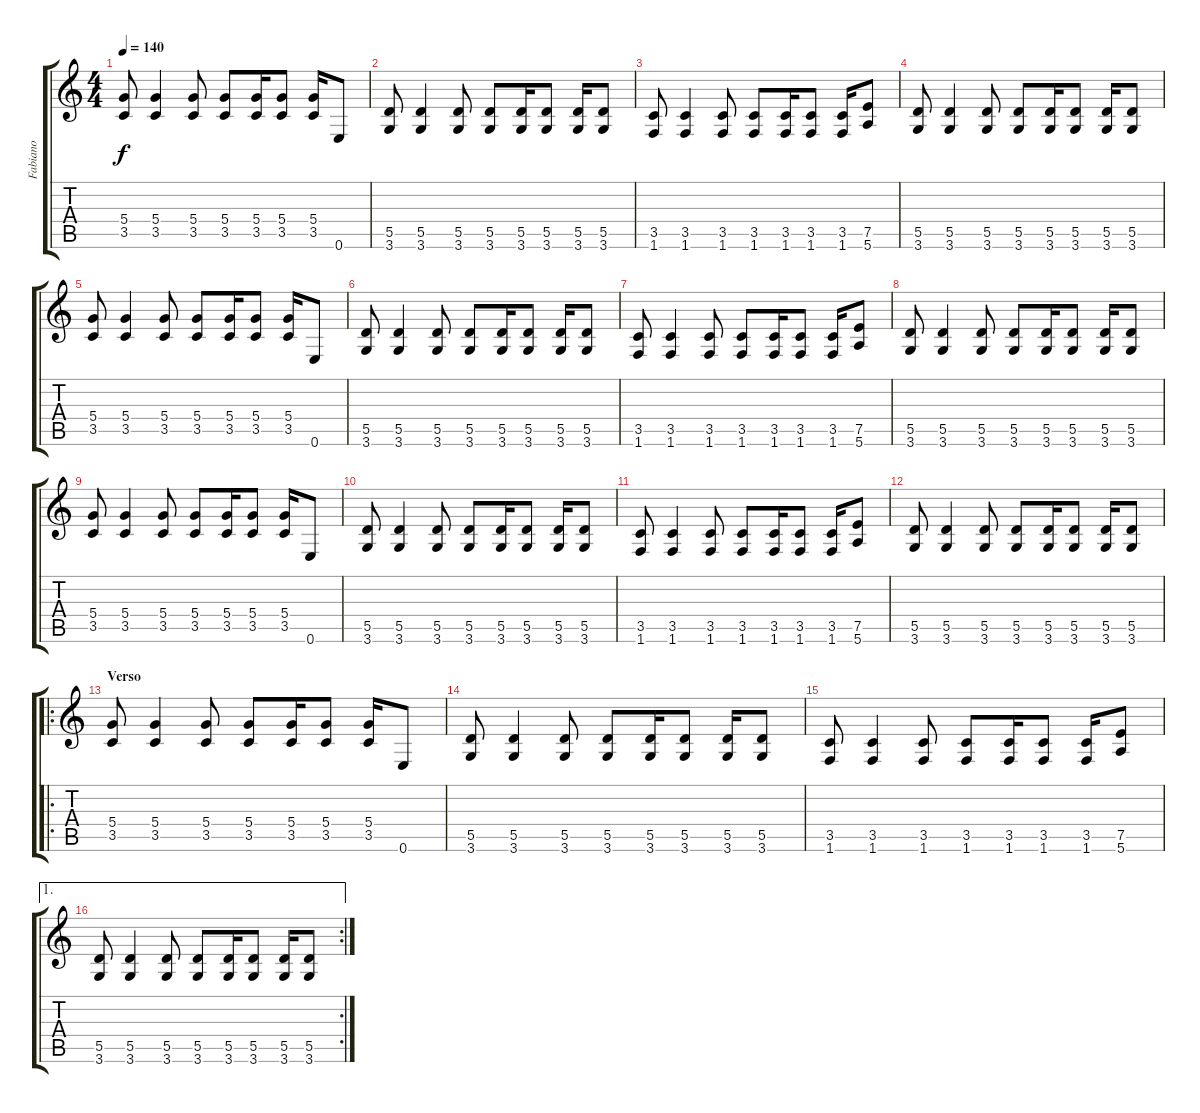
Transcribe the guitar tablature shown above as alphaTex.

\track ("Fabiano" "Fabiano") {instrument distortionguitar}
\staff {score tabs}
\tuning (E4 B3 G3 D3 A2 E2) {hide}
\ts (4 4)
\tempo 140
\clef g2
\ks c
(5.4 3.5).8{dy f instrument distortionguitar} (5.4 3.5).4 (5.4 3.5).8 (5.4 3.5).8 (5.4 3.5).16 (5.4 3.5).8 (5.4 3.5).16 0.6.8 |
(5.5 3.6).8 (5.5 3.6).4 (5.5 3.6).8 (5.5 3.6).8 (5.5 3.6).16 (5.5 3.6).8 (5.5 3.6).16 (5.5 3.6).8 |
(3.5 1.6).8 (3.5 1.6).4 (3.5 1.6).8 (3.5 1.6).8 (3.5 1.6).16 (3.5 1.6).8 (3.5 1.6).16 (7.5 5.6).8 |
(5.5 3.6).8 (5.5 3.6).4 (5.5 3.6).8 (5.5 3.6).8 (5.5 3.6).16 (5.5 3.6).8 (5.5 3.6).16 (5.5 3.6).8 |
(5.4 3.5).8 (5.4 3.5).4 (5.4 3.5).8 (5.4 3.5).8 (5.4 3.5).16 (5.4 3.5).8 (5.4 3.5).16 0.6.8 |
(5.5 3.6).8 (5.5 3.6).4 (5.5 3.6).8 (5.5 3.6).8 (5.5 3.6).16 (5.5 3.6).8 (5.5 3.6).16 (5.5 3.6).8 |
(3.5 1.6).8 (3.5 1.6).4 (3.5 1.6).8 (3.5 1.6).8 (3.5 1.6).16 (3.5 1.6).8 (3.5 1.6).16 (7.5 5.6).8 |
(5.5 3.6).8 (5.5 3.6).4 (5.5 3.6).8 (5.5 3.6).8 (5.5 3.6).16 (5.5 3.6).8 (5.5 3.6).16 (5.5 3.6).8 |
(5.4 3.5).8 (5.4 3.5).4 (5.4 3.5).8 (5.4 3.5).8 (5.4 3.5).16 (5.4 3.5).8 (5.4 3.5).16 0.6.8 |
(5.5 3.6).8 (5.5 3.6).4 (5.5 3.6).8 (5.5 3.6).8 (5.5 3.6).16 (5.5 3.6).8 (5.5 3.6).16 (5.5 3.6).8 |
(3.5 1.6).8 (3.5 1.6).4 (3.5 1.6).8 (3.5 1.6).8 (3.5 1.6).16 (3.5 1.6).8 (3.5 1.6).16 (7.5 5.6).8 |
(5.5 3.6).8 (5.5 3.6).4 (5.5 3.6).8 (5.5 3.6).8 (5.5 3.6).16 (5.5 3.6).8 (5.5 3.6).16 (5.5 3.6).8 |
\ro
\section ("" "Verso")
(5.4 3.5).8 (5.4 3.5).4 (5.4 3.5).8 (5.4 3.5).8 (5.4 3.5).16 (5.4 3.5).8 (5.4 3.5).16 0.6.8 |
(5.5 3.6).8 (5.5 3.6).4 (5.5 3.6).8 (5.5 3.6).8 (5.5 3.6).16 (5.5 3.6).8 (5.5 3.6).16 (5.5 3.6).8 |
(3.5 1.6).8 (3.5 1.6).4 (3.5 1.6).8 (3.5 1.6).8 (3.5 1.6).16 (3.5 1.6).8 (3.5 1.6).16 (7.5 5.6).8 |
\ae 1
\rc 2
(5.5 3.6).8 (5.5 3.6).4 (5.5 3.6).8 (5.5 3.6).8 (5.5 3.6).16 (5.5 3.6).8 (5.5 3.6).16 (5.5 3.6).8
